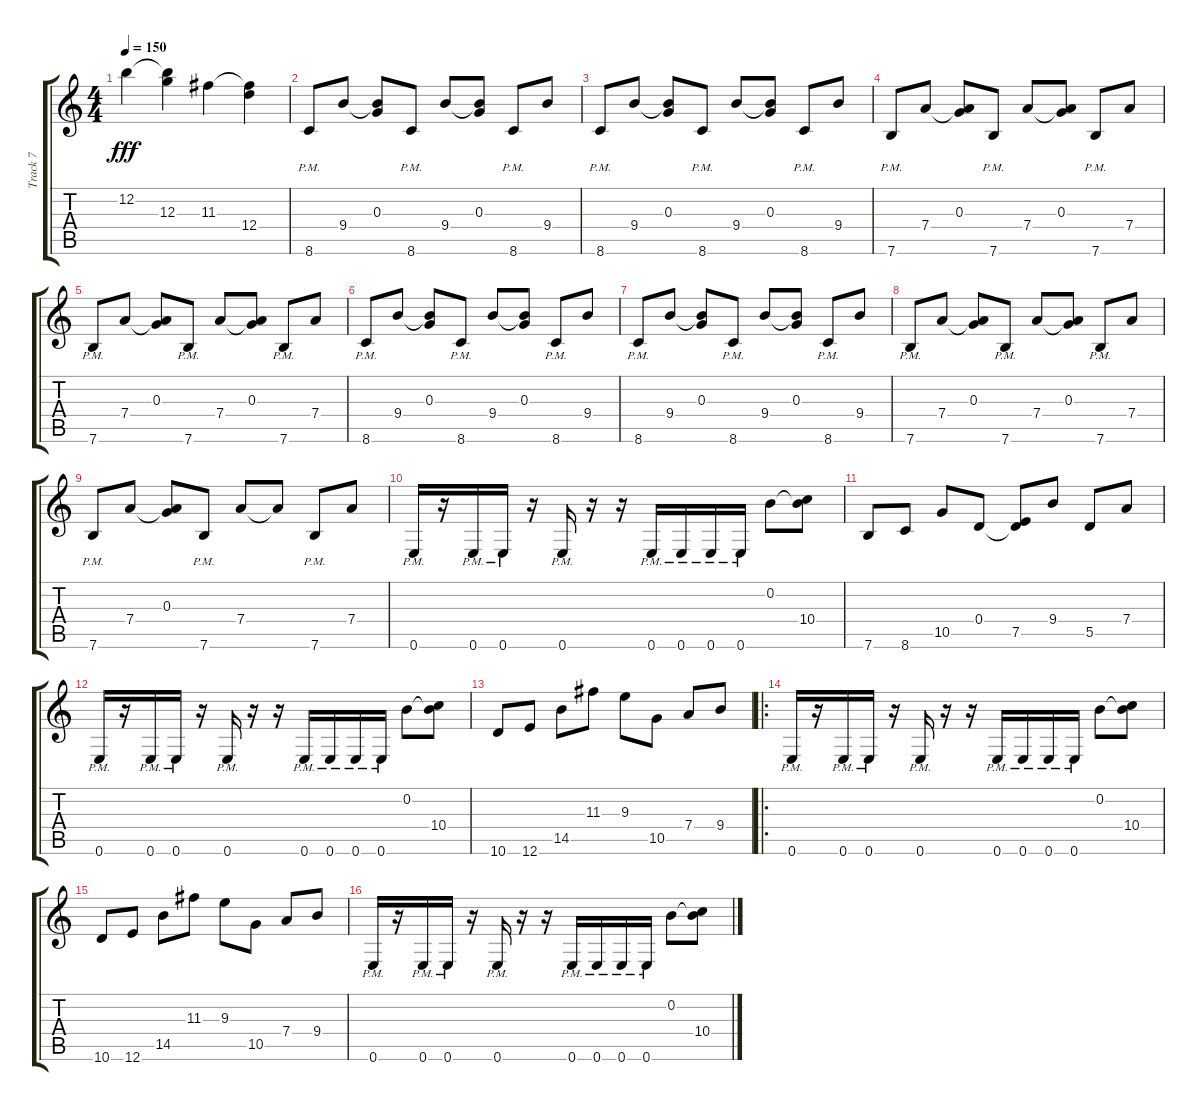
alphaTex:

\track ("Track 7" "Track 7") {instrument overdrivenguitar}
\staff {score tabs}
\tuning (E4 B3 G3 D3 A2 E2) {hide}
\ts (4 4)
\tempo 150
\clef g2
\ks c
12.2.4{dy fff} (12.2{t} 12.3).4 11.3.4 (11.3{t} 12.4).4 |
8.6{pm}.8 9.4.8 (0.3 9.4{t}).8 8.6{pm}.8 9.4.8 (0.3 9.4{t}).8 8.6{pm}.8 9.4.8 |
8.6{pm}.8 9.4.8 (0.3 9.4{t}).8 8.6{pm}.8 9.4.8 (0.3 9.4{t}).8 8.6{pm}.8 9.4.8 |
7.6{pm}.8 7.4.8 (0.3 7.4{t}).8 7.6{pm}.8 7.4.8 (0.3 7.4{t}).8 7.6{pm}.8 7.4.8 |
7.6{pm}.8 7.4.8 (0.3 7.4{t}).8 7.6{pm}.8 7.4.8 (0.3 7.4{t}).8 7.6{pm}.8 7.4.8 |
8.6{pm}.8 9.4.8 (0.3 9.4{t}).8 8.6{pm}.8 9.4.8 (0.3 9.4{t}).8 8.6{pm}.8 9.4.8 |
8.6{pm}.8 9.4.8 (0.3 9.4{t}).8 8.6{pm}.8 9.4.8 (0.3 9.4{t}).8 8.6{pm}.8 9.4.8 |
7.6{pm}.8 7.4.8 (0.3 7.4{t}).8 7.6{pm}.8 7.4.8 (0.3 7.4{t}).8 7.6{pm}.8 7.4.8 |
7.6{pm}.8 7.4.8 (0.3 7.4{t}).8 7.6{pm}.8 7.4.8 7.4{t}.8 7.6{pm}.8 7.4.8 |
0.6{pm}.16 r.16 0.6{pm}.16 0.6{pm}.16 r.16 0.6{pm}.16 r.16 r.16 0.6{pm}.16 0.6{pm}.16 0.6{pm}.16 0.6{pm}.16 0.2.8 (0.2{t} 10.4).8 |
7.6.8 8.6.8 10.5.8 0.4.8 (0.4{t} 7.5).8 9.4.8 5.5.8 7.4.8 |
0.6{pm}.16 r.16 0.6{pm}.16 0.6{pm}.16 r.16 0.6{pm}.16 r.16 r.16 0.6{pm}.16 0.6{pm}.16 0.6{pm}.16 0.6{pm}.16 0.2.8 (0.2{t} 10.4).8 |
10.6.8 12.6.8 14.5.8 11.3.8 9.3.8 10.5.8 7.4.8 9.4.8 |
\ro
0.6{pm}.16 r.16 0.6{pm}.16 0.6{pm}.16 r.16 0.6{pm}.16 r.16 r.16 0.6{pm}.16 0.6{pm}.16 0.6{pm}.16 0.6{pm}.16 0.2.8 (0.2{t} 10.4).8 |
10.6.8 12.6.8 14.5.8 11.3.8 9.3.8 10.5.8 7.4.8 9.4.8 |
0.6{pm}.16 r.16 0.6{pm}.16 0.6{pm}.16 r.16 0.6{pm}.16 r.16 r.16 0.6{pm}.16 0.6{pm}.16 0.6{pm}.16 0.6{pm}.16 0.2.8 (0.2{t} 10.4).8
